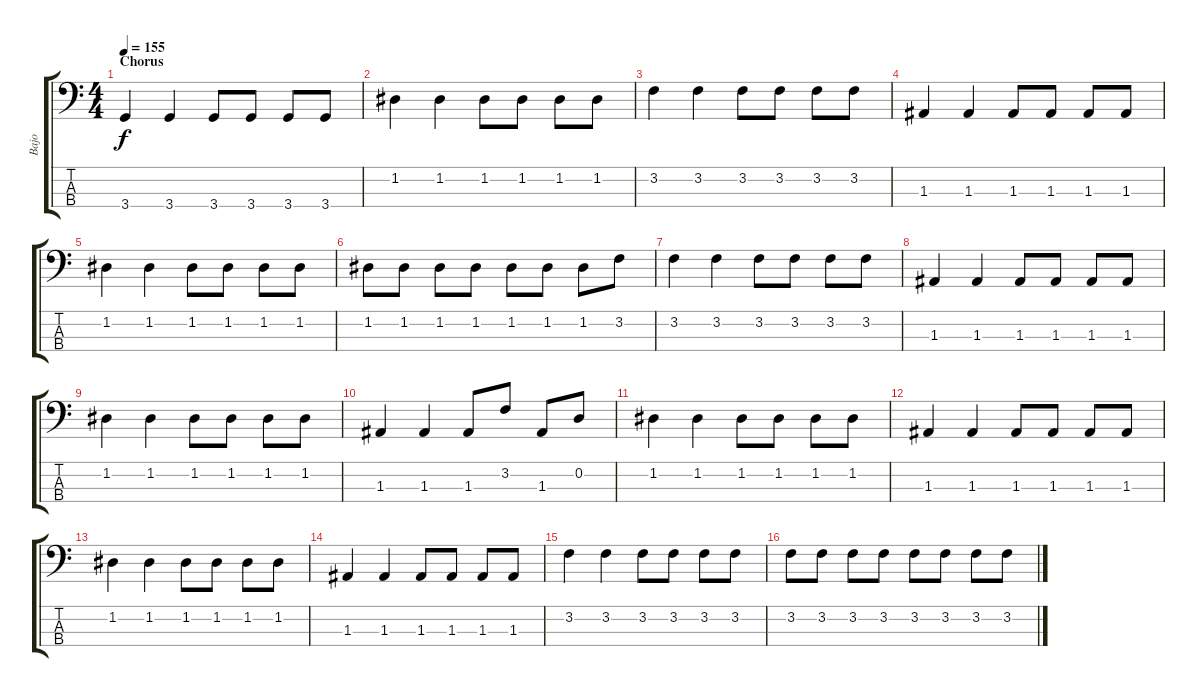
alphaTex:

\track ("Bajo" "Bajo") {instrument electricbassfinger}
\staff {score tabs}
\tuning (G2 D2 A1 E1) {hide}
\ts (4 4)
\section ("" "Chorus")
\tempo 155
\clef f4
\ks c
3.4.4{dy f} 3.4.4 3.4.8 3.4.8 3.4.8 3.4.8 |
1.2.4 1.2.4 1.2.8 1.2.8 1.2.8 1.2.8 |
3.2.4 3.2.4 3.2.8 3.2.8 3.2.8 3.2.8 |
1.3.4 1.3.4 1.3.8 1.3.8 1.3.8 1.3.8 |
1.2.4 1.2.4 1.2.8 1.2.8 1.2.8 1.2.8 |
1.2.8 1.2.8 1.2.8 1.2.8 1.2.8 1.2.8 1.2.8 3.2.8 |
3.2.4 3.2.4 3.2.8 3.2.8 3.2.8 3.2.8 |
1.3.4 1.3.4 1.3.8 1.3.8 1.3.8 1.3.8 |
1.2.4 1.2.4 1.2.8 1.2.8 1.2.8 1.2.8 |
1.3.4 1.3.4 1.3.8 3.2.8 1.3.8 0.2.8 |
1.2.4 1.2.4 1.2.8 1.2.8 1.2.8 1.2.8 |
1.3.4 1.3.4 1.3.8 1.3.8 1.3.8 1.3.8 |
1.2.4 1.2.4 1.2.8 1.2.8 1.2.8 1.2.8 |
1.3.4 1.3.4 1.3.8 1.3.8 1.3.8 1.3.8 |
3.2.4 3.2.4 3.2.8 3.2.8 3.2.8 3.2.8 |
3.2.8 3.2.8 3.2.8 3.2.8 3.2.8 3.2.8 3.2.8 3.2.8
